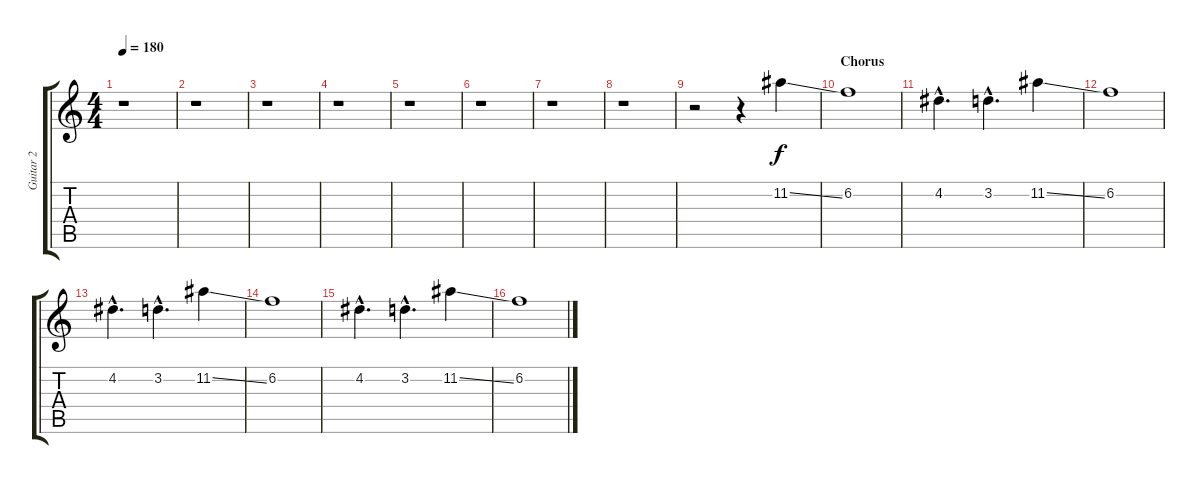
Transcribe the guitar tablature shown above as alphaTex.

\track ("Guitar 2" "Guitar 2") {instrument distortionguitar}
\staff {score tabs}
\tuning (E4 B3 G3 D3 A2 E2) {hide}
\ts (4 4)
\tempo 180
\clef g2
\ks c
r.1{dy f} |
r.1 |
r.1 |
r.1 |
r.1 |
r.1 |
r.1 |
r.1 |
r.2 r.4 11.2{ss}.4 |
\section ("" "Chorus")
6.2.1 |
4.2{hac}.4{d} 3.2{hac}.4{d} 11.2{ss}.4 |
6.2.1 |
4.2{hac}.4{d} 3.2{hac}.4{d} 11.2{ss}.4 |
6.2.1 |
4.2{hac}.4{d} 3.2{hac}.4{d} 11.2{ss}.4 |
6.2.1
